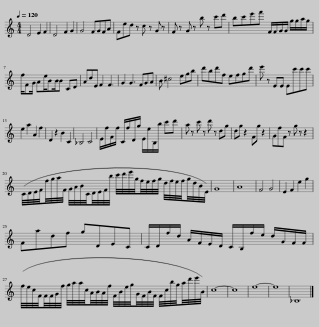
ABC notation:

X:1
L:1/8
Q:1/4=120
M:4/4
I:linebreak $
K:none
V:1 treble transpose=-14
V:1
[K:C] D4 E2 F2 | D4 F2 G2 | G4 FGFA | Fed z c z G z | F z G z b z c'd' | %5
 bc'e'f' F/F/G/G/ g/g/a/g/ |$ f/FG/ Ae/BB/B CD | AdE F2 F3 | G2 G3 FGA | B ^c4 egb | %10
 d'bd'f efgd' | e' z EE Ec'c'c' |$ e2 a2 A2 f2 | D2 z2 B2 C2 | _B,4 C4 | %15
 E/f/F/f/ C/f/D/g/ E/e/B,/b/ c'd' | a z c' z d' z dg | dg z2 Fg z2 | GfF z g z z2 |$ (C/4D/4E/4F/4f/4g/4a/4F/4 G/4A/4B/4C/4D/4E/4F/4b/4 c'/4d'/4e'/4g/4f/4e/4f/4g/4 d/4f/4e/4f/4g/4d/4B/4E/4) | %20
 G8 | A8 | F4 G4 | E2 F2 e2 g2 |$ Fadf gDEC | %25
 C/D/f/d/ A/F/E/D/ C/B,/f/e/ d/G/F/F/ |$ (f/4e/4c/4F/4F/4F/4G/4f/4 g/4a/4a/4c/4A/4B/4A/4f/4 F/4B/4e/4g/4G/4F/4B/4F/4 F/4c/4b/4g/4a/4d'/4e'/4B/4) | c8- | c8 | e8- | %30
 e8 | _B,8 |] %32
